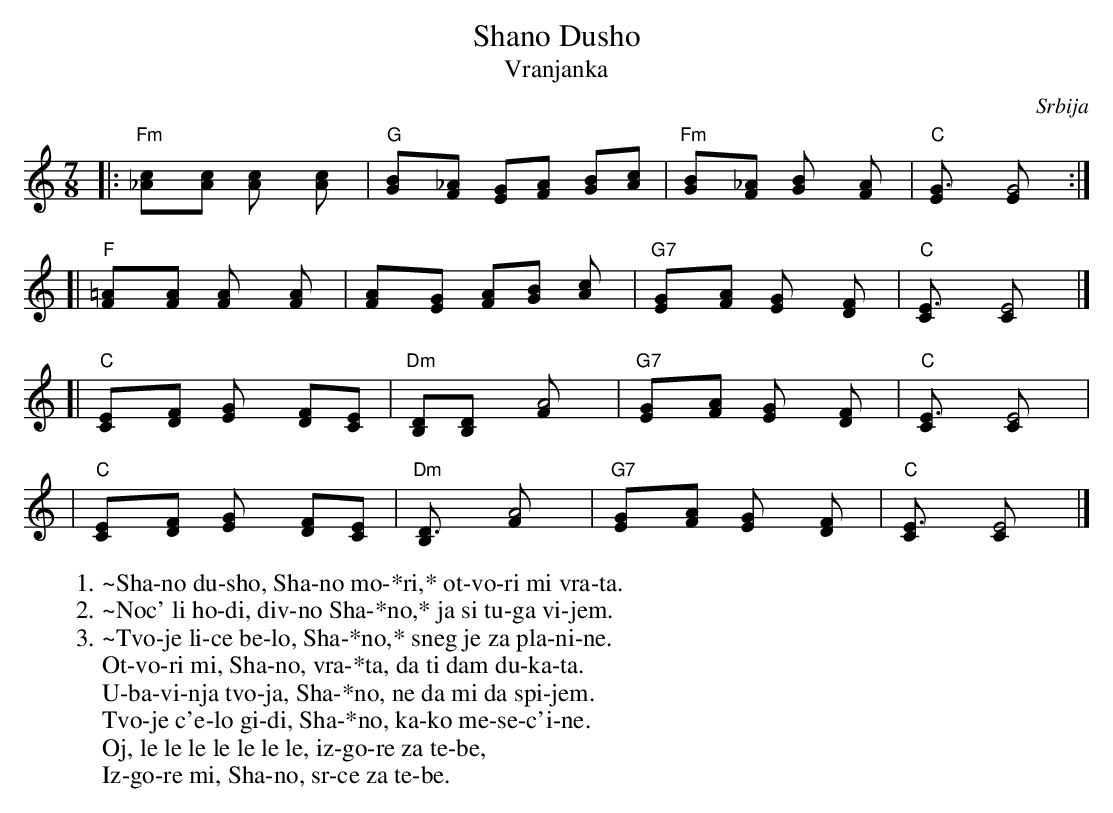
X:1
T:Shano Dusho
T:Vranjanka
O:Srbija
M:7/8
L:1/8
K:C
|: "Fm"[c2_A][cA] [c2A] [c2A] | "G"[B2G][_AF] [GE][AF] [BG][cA] | "Fm"[B2G][_AF] [B2G] [A2F] | "C"[G3E] [G4E] :|
W:1.~Sha-no du-sho, Sha-no mo-*ri,* ot-vo-ri mi vra-ta.
W:2.~Noc' li ho-di, div-no Sha-*no,* ja si tu-ga vi-jem.
W:3.~Tvo-je li-ce be-lo, Sha-*no,* sneg je za pla-ni-ne.
[| "F"[=A2F][AF] [A2F] [A2F] | [A2F][GE] [AF][BG] [c2A] | "G7"[G2E][AF] [G2E] [F2D] | "C"[E3C] [E4C] |]
W:Ot-vo-ri mi, Sha-no, vra-*ta, da ti dam du-ka-ta.
W:U-ba-vi-nja tvo-ja, Sha-*no, ne da mi da spi-jem.
W:Tvo-je c'e-lo gi-di, Sha-*no, ka-ko me-se-c'i-ne.
[| "C"[E2C][FD] [G2E] [FD][EC] | "Dm"[DB,][D2B,] [A4F] | "G7"[G2E][AF] [G2E] [F2D] | "C"[E3C] [E4C] |
W:Oj, le le le le le le le, iz-go-re za te-be,
|  "C"[E2C][FD] [G2E] [FD][EC] | "Dm"[D3B,] [A4F] | "G7"[G2E][AF] [G2E] [F2D] | "C"[E3C] [E4C] |]
W:Iz-go-re mi, Sha-no, sr-ce za te-be.
